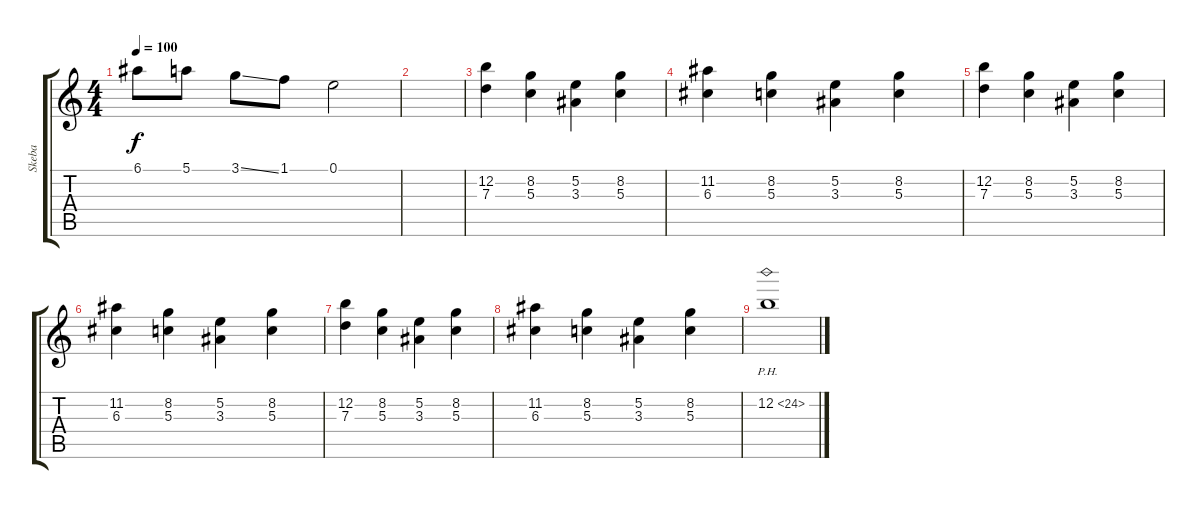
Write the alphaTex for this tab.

\track ("Skeba" "Skeba") {instrument acousticguitarnylon}
\staff {score tabs}
\tuning (E4 B3 G3 D3 A2 E2) {hide}
\ts (4 4)
\tempo 100
\clef g2
\ks c
6.1.8{dy f} 5.1.8 3.1{ss}.8 1.1.8 0.1.2 |
|
(12.2 7.3).4 (8.2 5.3).4 (5.2 3.3).4 (8.2 5.3).4 |
(11.2 6.3).4 (8.2 5.3).4 (5.2 3.3).4 (8.2 5.3).4 |
(12.2 7.3).4 (8.2 5.3).4 (5.2 3.3).4 (8.2 5.3).4 |
(11.2 6.3).4 (8.2 5.3).4 (5.2 3.3).4 (8.2 5.3).4 |
(12.2 7.3).4 (8.2 5.3).4 (5.2 3.3).4 (8.2 5.3).4 |
(11.2 6.3).4 (8.2 5.3).4 (5.2 3.3).4 (8.2 5.3).4 |
12.2{ph 12}.1
